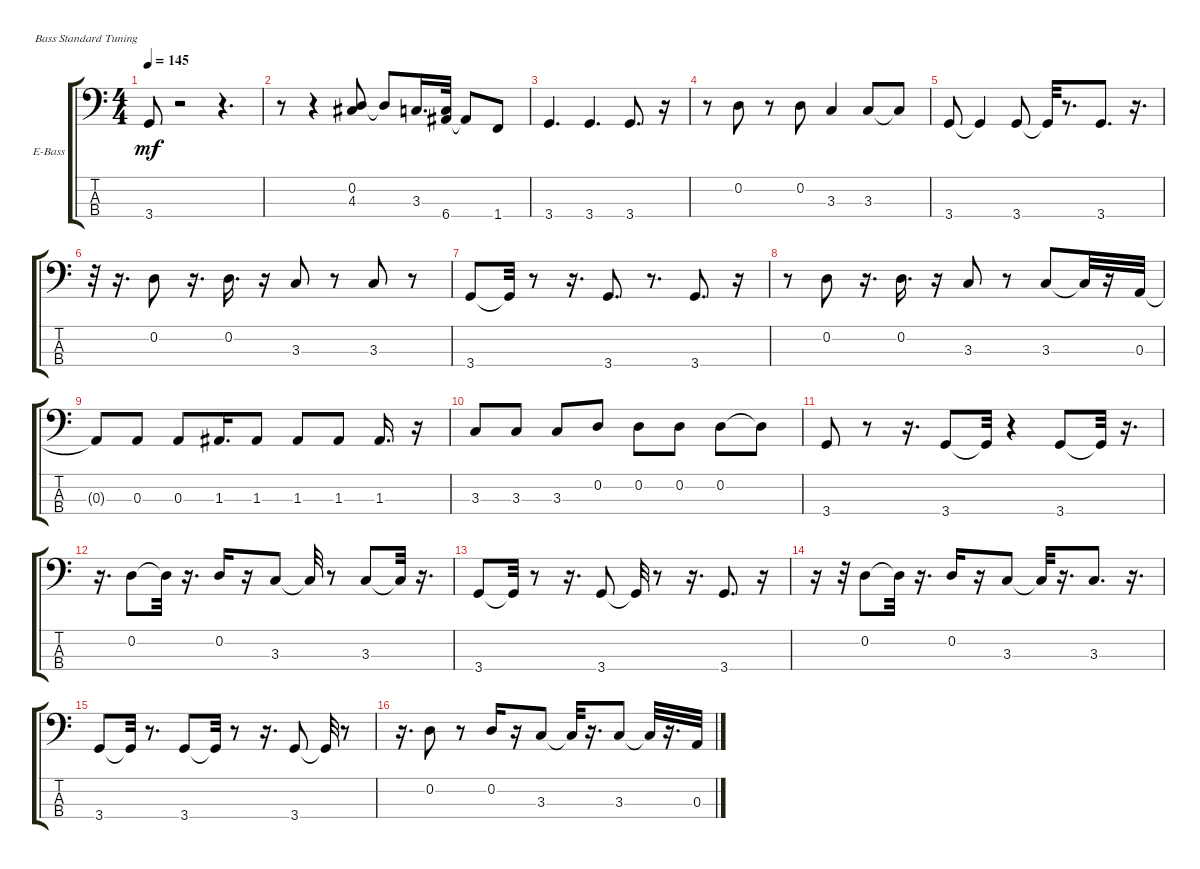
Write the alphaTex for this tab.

\bracketExtendMode groupsimilarinstruments
\firstSystemTrackNameOrientation horizontal
\otherSystemsTrackNameOrientation horizontal
\track ("Bass" "E-Bass") {instrument electricbassfinger}
\staff {score tabs}
\tuning (G2 D2 A1 E1)
\ts (4 4)
\tempo 145
\clef f4
\ks c
3.4.8{dy mf} r.2 r.4{d} |
r.8 r.4 (4.3 0.2).8 0.2{t}.8 3.3.16{d} (3.3{t} 6.4).32 6.4{t}.8 1.4.8 |
3.4.4{d} 3.4.4{d} 3.4.8{d} r.16 |
r.8 0.2.8 r.8 0.2.8 3.3.4 3.3.8 3.3{t}.8 |
3.4.8 3.4{t}.4 3.4.8 3.4{t}.32 r.8{d} 3.4.8{d} r.16{d} |
r.32 r.16{d} 0.2.8 r.16{d} 0.2.16{d} r.16 3.3.8 r.8 3.3.8 r.8 |
3.4.8 3.4{t}.32 r.8 r.16{d} 3.4.8{d} r.8{d} 3.4.8{d} r.16 |
r.8 0.2.8 r.16{d} 0.2.16{d} r.16 3.3.8 r.8 3.3.8 3.3{t}.32 r.16 0.3.32 |
0.3{t}.8 0.3.8 0.3.8 1.3.16{d} 1.3.8 1.3.8 1.3.8 1.3.16{d} r.16 |
3.3.8 3.3.8 3.3.8 0.2.8 0.2.8 0.2.8 0.2.8 0.2{t}.8 |
3.4.8 r.8 r.16{d} 3.4.8 3.4{t}.32 r.4 3.4.8 3.4{t}.32 r.16{d} |
r.16{d} 0.2.8 0.2{t}.32 r.16{d} 0.2.16 r.16 3.3.8 3.3{t}.32 r.8 3.3.8 3.3{t}.32 r.16{d} |
3.4.8 3.4{t}.32 r.8 r.16{d} 3.4.8 3.4{t}.32 r.8 r.16{d} 3.4.8{d} r.16 |
r.16 r.32 0.2.8 0.2{t}.32 r.16{d} 0.2.16 r.16 3.3.8 3.3{t}.32 r.16{d} 3.3.8{d} r.16{d} |
3.4.8 3.4{t}.32 r.8{d} 3.4.8 3.4{t}.32 r.8 r.16{d} 3.4.8 3.4{t}.32 r.8 |
r.16{d} 0.2.8 r.8 0.2.16 r.16 3.3.8 3.3{t}.32 r.16{d} 3.3.8 3.3{t}.32 r.16{d} 0.3.32
